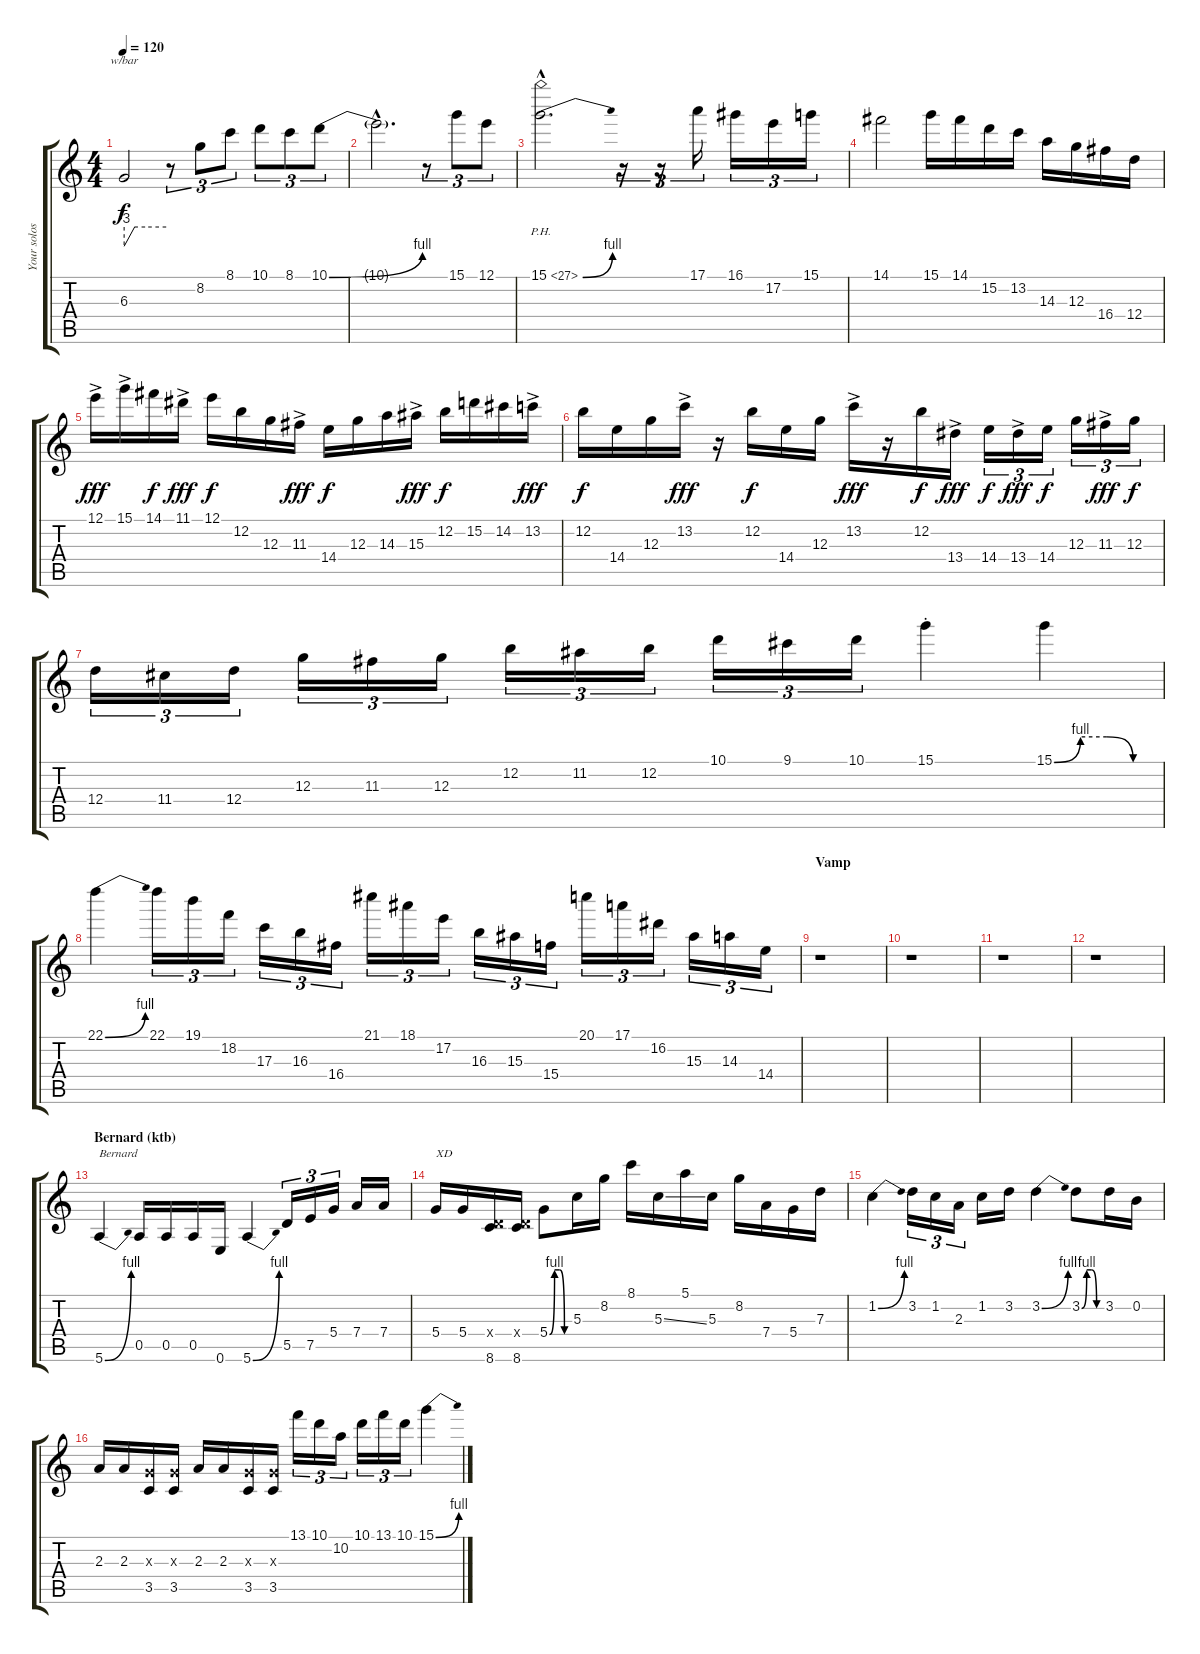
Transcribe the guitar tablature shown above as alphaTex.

\track ("Your solos here!" "Your solos") {instrument distortionguitar}
\staff {score tabs}
\tuning (E4 B3 G3 D3 A2 E2) {hide}
\ts (4 4)
\tempo 120
\clef g2
\ks c
6.3.2{tbe (custom default 0 -12 15 0 30 0 60 0) dy f} r.8{tu (3 2)} 8.2.8{tu (3 2)} 8.1.8{tu (3 2)} 10.1.8{tu (3 2)} 8.1.8{tu (3 2)} 10.1{be (bend 0 0 60 4)}.8{tu (3 2)} |
10.1{hac t}.2{d} r.8{tu (3 2)} 15.1.8{tu (3 2)} 12.1.8{tu (3 2)} |
15.1{be (bend 0 0 60 4) ph 12 hac}.2{d} r.16{tu (3 2)} r.16{tu (3 2)} 17.1.16{tu (3 2)} 16.1.16{tu (3 2)} 17.2.16{tu (3 2)} 15.1.16{tu (3 2)} |
14.1.2 15.1.16 14.1.16 15.2.16 13.2.16 14.3.16 12.3.16 16.4.16 12.4.16 |
12.1{ac}.16{dy fff} 15.1{ac}.16 14.1.16{dy f} 11.1{ac}.16{dy fff} 12.1.16{dy f} 12.2.16 12.3.16 11.3{ac}.16{dy fff} 14.4.16{dy f} 12.3.16 14.3.16 15.3{ac}.16{dy fff} 12.2.16{dy f} 15.2.16 14.2.16 13.2{ac}.16{dy fff} |
12.2.16{dy f} 14.4.16 12.3.16 13.2{ac}.16{dy fff} r.16 12.2.16{dy f} 14.4.16 12.3.16 13.2{ac}.16{dy fff} r.16 12.2.16{dy f} 13.4{ac}.16{dy fff} 14.4.16{tu (3 2) dy f} 13.4{ac}.16{tu (3 2) dy fff} 14.4.16{tu (3 2) dy f} 12.3.16{tu (3 2)} 11.3{ac}.16{tu (3 2) dy fff} 12.3.16{tu (3 2) dy f} |
12.4.16{tu (3 2)} 11.4.16{tu (3 2)} 12.4.16{tu (3 2)} 12.3.16{tu (3 2)} 11.3.16{tu (3 2)} 12.3.16{tu (3 2)} 12.2.16{tu (3 2)} 11.2.16{tu (3 2)} 12.2.16{tu (3 2)} 10.1.16{tu (3 2)} 9.1.16{tu (3 2)} 10.1.16{tu (3 2)} 15.1{st}.4 15.1{be (custom 0 0 15 4 30 4 45 0 60 0)}.4 |
22.1{be (bend 0 0 60 4)}.4 22.1.16{tu (3 2)} 19.1.16{tu (3 2)} 18.2.16{tu (3 2)} 17.3.16{tu (3 2)} 16.3.16{tu (3 2)} 16.4.16{tu (3 2)} 21.1.16{tu (3 2)} 18.1.16{tu (3 2)} 17.2.16{tu (3 2)} 16.3.16{tu (3 2)} 15.3.16{tu (3 2)} 15.4.16{tu (3 2)} 20.1.16{tu (3 2)} 17.1.16{tu (3 2)} 16.2.16{tu (3 2)} 15.3.16{tu (3 2)} 14.3.16{tu (3 2)} 14.4.16{tu (3 2)} |
\section ("" "Vamp")
r.1 |
r.1 |
r.1 |
r.1 |
\section ("" "Bernard (ktb)")
5.6{be (bend 0 0 60 4)}.4{txt "Bernard"} 0.5.16 0.5.16 0.5.16 0.6.16 5.6{be (bend 0 0 60 4)}.4 5.5.16{tu (3 2)} 7.5.16{tu (3 2)} 5.4.16{tu (3 2)} 7.4.16 7.4.16 |
5.4.16{txt "XD"} 5.4.16 (0.4{x} 8.6).16 (0.4{x} 8.6).16 5.4{be (custom 0 0 15 4 30 4 45 0 60 0)}.8 5.3.16 8.2.16 8.1.16 5.3{ss}.16 5.1.16 5.3.16 8.2.16 7.4.16 5.4.16 7.3.16 |
1.2{be (bend 0 0 60 4)}.4 3.2.16{tu (3 2)} 1.2.16{tu (3 2)} 2.3.16{tu (3 2)} 1.2.16 3.2.16 3.2{be (bend 0 0 60 4)}.4 3.2{be (custom 0 0 15 4 30 4 45 0 60 0)}.8 3.2.16 0.2.16 |
2.3.16 2.3.16 (0.3{x} 3.5).16 (0.3{x} 3.5).16 2.3.16 2.3.16 (0.3{x} 3.5).16 (0.3{x} 3.5).16 13.1.16{tu (3 2)} 10.1.16{tu (3 2)} 10.2.16{tu (3 2)} 10.1.16{tu (3 2)} 13.1.16{tu (3 2)} 10.1.16{tu (3 2)} 15.1{be (bend 0 0 60 4)}.4
